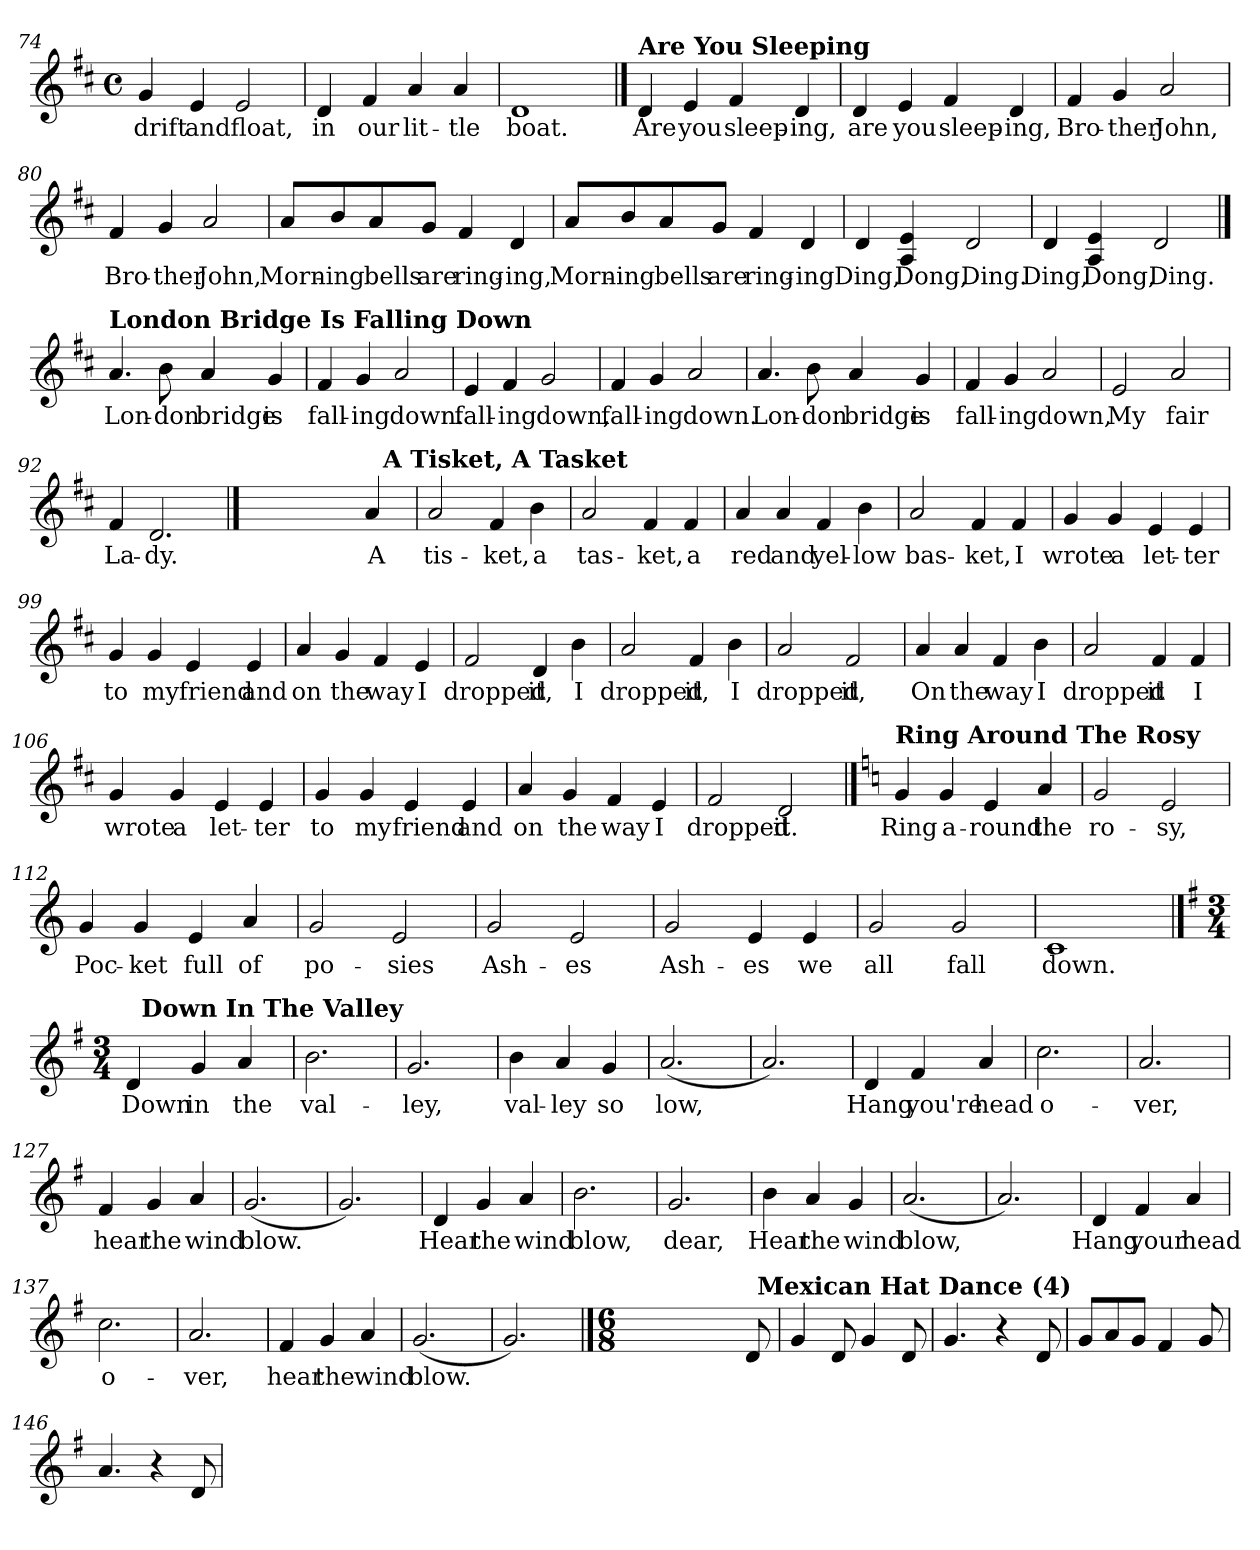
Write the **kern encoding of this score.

**kern	**text
*part1	*part1
*staff1	*staff1
*clefG2	*
*k[f#c#]	*
*D:	*
*M4/4	*
*met(c)	*
=74	=74
!	!LO:LY:b
4g/	drift
!	!LO:LY:b
4e/	and
!	!LO:LY:b
2e/	float,
=75	=75
!	!LO:LY:b
4d/	in
!	!LO:LY:b
4f#/	our
!	!LO:LY:b
4a/	lit-
!	!LO:LY:b
4a/	-tle
=76	=76
!	!LO:LY:b
1d	boat.
!!LO:LB:g=z
==77	==77
!LO:TX:a:B:t=Are You Sleeping	!
!	!LO:LY:b
4d/	Are
!	!LO:LY:b
4e/	you
!	!LO:LY:b
4f#/	sleep-
!	!LO:LY:b
4d/	-ing,
=78	=78
!	!LO:LY:b
4d/	are
!	!LO:LY:b
4e/	you
!	!LO:LY:b
4f#/	sleep-
!	!LO:LY:b
4d/	-ing,
=79	=79
!	!LO:LY:b
4f#/	Bro-
!	!LO:LY:b
4g/	-ther
!	!LO:LY:b
2a/	John,
=80	=80
!	!LO:LY:b
4f#/	Bro-
!	!LO:LY:b
4g/	-ther
!	!LO:LY:b
2a/	John,
!!LO:LB:g=z
=81	=81
!	!LO:LY:b
8a/L	Morn-
!	!LO:LY:b
8b/	-ing
!	!LO:LY:b
8a/	bells
!	!LO:LY:b
8g/J	are
!	!LO:LY:b
4f#/	ring-
!	!LO:LY:b
4d/	-ing,
=82	=82
!	!LO:LY:b
8a/L	Morn-
!	!LO:LY:b
8b/	-ing
!	!LO:LY:b
8a/	bells
!	!LO:LY:b
8g/J	are
!	!LO:LY:b
4f#/	ring-
!	!LO:LY:b
4d/	-ing
=83	=83
!	!LO:LY:b
4d/	Ding,
!	!LO:LY:b
4A/ 4e/	Dong,
!	!LO:LY:b
2d/	Ding.
=84	=84
!	!LO:LY:b
4d/	Ding,
!	!LO:LY:b
4A/ 4e/	Dong,
!	!LO:LY:b
2d/	Ding.
!!LO:LB:g=z
==85	==85
!LO:TX:a:B:t=London Bridge Is Falling Down	!
!	!LO:LY:b
4.a/	Lon-
!	!LO:LY:b
8b\	-don
!	!LO:LY:b
4a/	bridge
!	!LO:LY:b
4g/	is
=86	=86
!	!LO:LY:b
4f#/	fall-
!	!LO:LY:b
4g/	-ing
!	!LO:LY:b
2a/	down.
=87	=87
!	!LO:LY:b
4e/	fall-
!	!LO:LY:b
4f#/	-ing
!	!LO:LY:b
2g/	down,
=88	=88
!	!LO:LY:b
4f#/	fall-
!	!LO:LY:b
4g/	-ing
!	!LO:LY:b
2a/	down.
=89	=89
!	!LO:LY:b
4.a/	Lon-
!	!LO:LY:b
8b\	-don
!	!LO:LY:b
4a/	bridge
!	!LO:LY:b
4g/	is
=90	=90
!	!LO:LY:b
4f#/	fall-
!	!LO:LY:b
4g/	-ing
!	!LO:LY:b
2a/	down,
=91	=91
!	!LO:LY:b
2e/	My
!	!LO:LY:b
2a/	fair
=92	=92
!	!LO:LY:b
4f#/	La-
!	!LO:LY:b
2.d/	-dy.
!!LO:LB:g=z
==93	==93
*^	*
4ryy	2ryy	.
4ryy	.	.
4ryy	4ryy	.
!	!	!LO:LY:b
4a/	16ryy	A
!	!LO:TX:a:B:t=A Tisket, A Tasket	!
.	8.ryy	.
=94	=94	=94
!	!	!LO:LY:b
*v	*v	*
2a/	tis-
!	!LO:LY:b
4f#/	-ket,
!	!LO:LY:b
4b\	a
=95	=95
!	!LO:LY:b
2a/	tas-
!	!LO:LY:b
4f#/	-ket,
!	!LO:LY:b
4f#/	a
=96	=96
!	!LO:LY:b
4a/	red
!	!LO:LY:b
4a/	and
!	!LO:LY:b
4f#/	yel-
!	!LO:LY:b
4b\	-low
=97	=97
!	!LO:LY:b
2a/	bas-
!	!LO:LY:b
4f#/	-ket,
!	!LO:LY:b
4f#/	I
=98	=98
!	!LO:LY:b
4g/	wrote
!	!LO:LY:b
4g/	a
!	!LO:LY:b
4e/	let-
!	!LO:LY:b
4e/	-ter
=99	=99
!	!LO:LY:b
4g/	to
!	!LO:LY:b
4g/	my
!	!LO:LY:b
4e/	friend
!	!LO:LY:b
4e/	and
=100	=100
!	!LO:LY:b
4a/	on
!	!LO:LY:b
4g/	the
!	!LO:LY:b
4f#/	way
!	!LO:LY:b
4e/	I
=101	=101
!	!LO:LY:b
2f#/	dropped
!	!LO:LY:b
4d/	it,
!	!LO:LY:b
4b\	I
!!LO:LB:g=z
=102	=102
!	!LO:LY:b
2a/	dropped
!	!LO:LY:b
4f#/	it,
!	!LO:LY:b
4b\	I
=103	=103
!	!LO:LY:b
2a/	dropped
!	!LO:LY:b
2f#/	it,
=104	=104
!	!LO:LY:b
4a/	On
!	!LO:LY:b
4a/	the
!	!LO:LY:b
4f#/	way
!	!LO:LY:b
4b\	I
=105	=105
!	!LO:LY:b
2a/	dropped
!	!LO:LY:b
4f#/	it
!	!LO:LY:b
4f#/	I
=106	=106
!	!LO:LY:b
4g/	wrote
!	!LO:LY:b
4g/	a
!	!LO:LY:b
4e/	let-
!	!LO:LY:b
4e/	-ter
=107	=107
!	!LO:LY:b
4g/	to
!	!LO:LY:b
4g/	my
!	!LO:LY:b
4e/	friend
!	!LO:LY:b
4e/	and
=108	=108
!	!LO:LY:b
4a/	on
!	!LO:LY:b
4g/	the
!	!LO:LY:b
4f#/	way
!	!LO:LY:b
4e/	I
=109	=109
!	!LO:LY:b
2f#/	dropped
!	!LO:LY:b
2d/	it.
!!LO:LB:g=z
==110	==110
*k[]	*
*C:	*
!LO:TX:a:B:t=Ring Around The Rosy	!
!	!LO:LY:b
4g/	Ring
!	!LO:LY:b
4g/	a-
!	!LO:LY:b
4e/	-round
!	!LO:LY:b
4a/	the
=111	=111
!	!LO:LY:b
2g/	ro-
!	!LO:LY:b
2e/	-sy,
=112	=112
!	!LO:LY:b
4g/	Poc-
!	!LO:LY:b
4g/	-ket
!	!LO:LY:b
4e/	full
!	!LO:LY:b
4a/	of
=113	=113
!	!LO:LY:b
2g/	po-
!	!LO:LY:b
2e/	-sies
=114	=114
!	!LO:LY:b
2g/	Ash-
!	!LO:LY:b
2e/	-es
=115	=115
!	!LO:LY:b
2g/	Ash-
!	!LO:LY:b
4e/	-es
!	!LO:LY:b
4e/	we
=116	=116
!	!LO:LY:b
2g/	all
!	!LO:LY:b
2g/	fall
=117	=117
!	!LO:LY:b
1c	down.
!!LO:PB:g=z
==118	==118
*k[f#]	*
*G:	*
*M3/4	*
!	!LO:LY:b
*^	*
4d/	32ryy	Down
!	!LO:TX:a:B:t=Down In The Valley	!
.	2ryy	.
!	!	!LO:LY:b
4g/	.	in
!	!	!LO:LY:b
4a/	.	the
.	8..ryy	.
=119	=119	=119
!	!	!LO:LY:b
*v	*v	*
2.b\	val-
=120	=120
!	!LO:LY:b
2.g/	-ley,
=121	=121
!	!LO:LY:b
4b\	val-
!	!LO:LY:b
4a/	-ley
!	!LO:LY:b
4g/	so
=122	=122
!	!LO:LY:b
(<2.a/	low,
=123	=123
2.a/)	.
!!LO:LB:g=z
=124	=124
!	!LO:LY:b
4d/	Hang
!	!LO:LY:b
4f#/	you're
!	!LO:LY:b
4a/	head
=125	=125
!	!LO:LY:b
2.cc\	o-
=126	=126
!	!LO:LY:b
2.a/	-ver,
=127	=127
!	!LO:LY:b
4f#/	hear
!	!LO:LY:b
4g/	the
!	!LO:LY:b
4a/	wind
=128	=128
!	!LO:LY:b
(<2.g/	blow.
=129	=129
2.g/)	.
!!LO:LB:g=z
=130	=130
!	!LO:LY:b
4d/	Hear
!	!LO:LY:b
4g/	the
!	!LO:LY:b
4a/	wind
=131	=131
!	!LO:LY:b
2.b\	blow,
=132	=132
!	!LO:LY:b
2.g/	dear,
=133	=133
!	!LO:LY:b
4b\	Hear
!	!LO:LY:b
4a/	the
!	!LO:LY:b
4g/	wind
=134	=134
!	!LO:LY:b
(<2.a/	blow,
=135	=135
2.a/)	.
!!LO:LB:g=z
=136	=136
!	!LO:LY:b
4d/	Hang
!	!LO:LY:b
4f#/	your
!	!LO:LY:b
4a/	head
=137	=137
!	!LO:LY:b
2.cc\	o-
=138	=138
!	!LO:LY:b
2.a/	-ver,
=139	=139
!	!LO:LY:b
4f#/	hear
!	!LO:LY:b
4g/	the
!	!LO:LY:b
4a/	wind
=140	=140
!	!LO:LY:b
(<2.g/	blow.
=141	=141
2.g/)	.
!!LO:LB:g=z
==142	==142
*M6/8	*
*^	*
4ryy	2ryy	.
8ryy	.	.
4ryy	.	.
.	8ryy	.
8d/	32ryy	.
!	!LO:TX:a:B:t=Mexican Hat Dance (4)	!
.	16.ryy	.
*v	*v	*
=143	=143
4g/	.
8d/	.
4g/	.
8d/	.
=144	=144
4.g/	.
4r	.
8d/	.
=145	=145
8g/L	.
8a/	.
8g/J	.
4f#/	.
8g/	.
=146	=146
4.a/	.
4r	.
8d/	.
=	=
*-	*-
